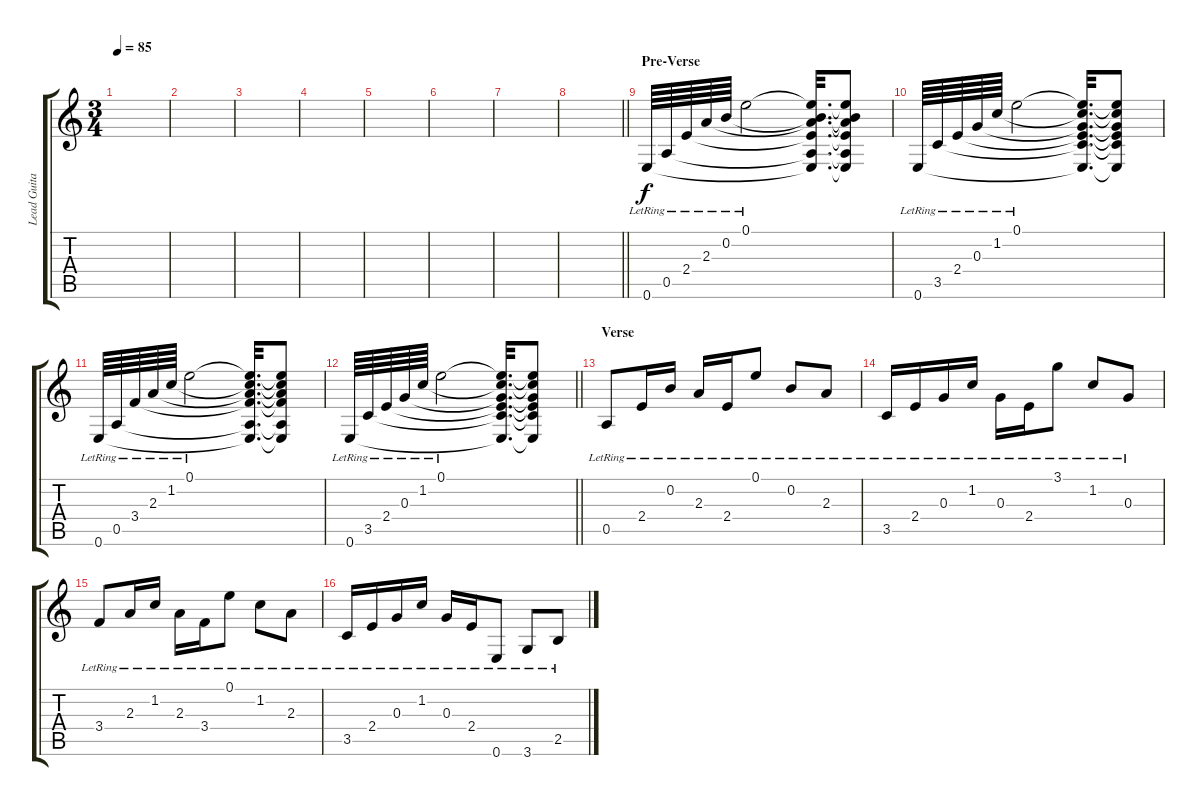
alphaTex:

\track ("Lead Guitar (Xulfi)" "Lead Guita") {instrument acousticguitarsteel}
\staff {score tabs}
\tuning (E4 B3 G3 D3 A2 E2) {hide}
\ts (3 4)
\tempo 85
\clef g2
\ks c
|
|
|
|
|
|
|
\barLineRight lightlight
|
\section ("" "Pre-Verse")
0.6{lr}.64{volume 8 balance 8 instrument acousticguitarsteel} 0.5{lr}.64 2.4{lr}.64 2.3{lr}.64 0.2{lr}.64 0.1{lr}.2 (0.1{t} 0.2{t} 2.3{t} 2.4{t} 0.5{t} 0.6{t}).32{d} (0.1{t} 0.2{t} 2.3{t} 2.4{t} 0.5{t} 0.6{t}).8 |
0.6{lr}.64 3.5{lr}.64 2.4{lr}.64 0.3{lr}.64 1.2{lr}.64 0.1{lr}.2 (0.1{t} 1.2{t} 0.3{t} 2.4{t} 3.5{t} 0.6{t}).32{d} (0.1{t} 1.2{t} 0.3{t} 2.4{t} 3.5{t} 0.6{t}).8 |
0.6{lr}.64 0.5{lr}.64 3.4{lr}.64 2.3{lr}.64 1.2{lr}.64 0.1{lr}.2 (0.1{t} 1.2{t} 2.3{t} 3.4{t} 0.5{t} 0.6{t}).32{d} (0.1{t} 1.2{t} 2.3{t} 3.4{t} 0.5{t} 0.6{t}).8 |
\barLineRight lightlight
0.6{lr}.64 3.5{lr}.64 2.4{lr}.64 0.3{lr}.64 1.2{lr}.64 0.1{lr}.2 (0.1{t} 1.2{t} 0.3{t} 2.4{t} 3.5{t} 0.6{t}).32{d} (0.1{t} 1.2{t} 0.3{t} 2.4{t} 3.5{t} 0.6{t}).8 |
\section ("" "Verse")
0.5{lr}.8 2.4{lr}.16 0.2{lr}.16 2.3{lr}.16 2.4{lr}.16 0.1{lr}.8 0.2{lr}.8 2.3{lr}.8 |
3.5{lr}.16 2.4{lr}.16 0.3{lr}.16 1.2{lr}.16 0.3{lr}.16 2.4{lr}.16 3.1{lr}.8 1.2{lr}.8 0.3{lr}.8 |
3.4{lr}.8 2.3{lr}.16 1.2{lr}.16 2.3{lr}.16 3.4{lr}.16 0.1{lr}.8 1.2{lr}.8 2.3{lr}.8 |
3.5{lr}.16 2.4{lr}.16 0.3{lr}.16 1.2{lr}.16 0.3{lr}.16 2.4{lr}.16 0.6{lr}.8 3.6{lr}.8 2.5{lr}.8
